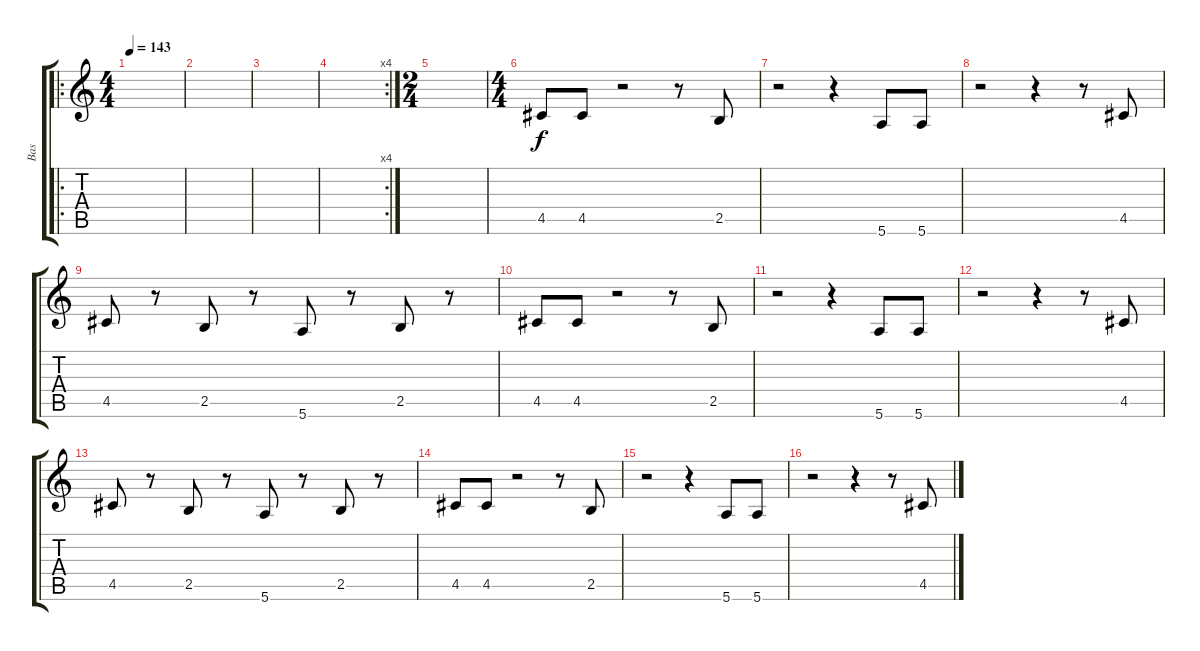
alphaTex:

\track ("Bas" "Bas") {instrument electricbasspick}
\staff {score tabs}
\tuning (E4 B3 G3 D3 A2 E2) {hide}
\ro
\ts (4 4)
\tempo 143
\clef g2
\ks c
|
|
|
\rc 4
|
\ts (2 4)
|
\ts (4 4)
4.5.8 4.5.8 r.2 r.8 2.5.8 |
r.2 r.4 5.6.8 5.6.8 |
r.2 r.4 r.8 4.5.8 |
4.5.8 r.8 2.5.8 r.8 5.6.8 r.8 2.5.8 r.8 |
4.5.8 4.5.8 r.2 r.8 2.5.8 |
r.2 r.4 5.6.8 5.6.8 |
r.2 r.4 r.8 4.5.8 |
4.5.8 r.8 2.5.8 r.8 5.6.8 r.8 2.5.8 r.8 |
4.5.8 4.5.8 r.2 r.8 2.5.8 |
r.2 r.4 5.6.8 5.6.8 |
r.2 r.4 r.8 4.5.8
